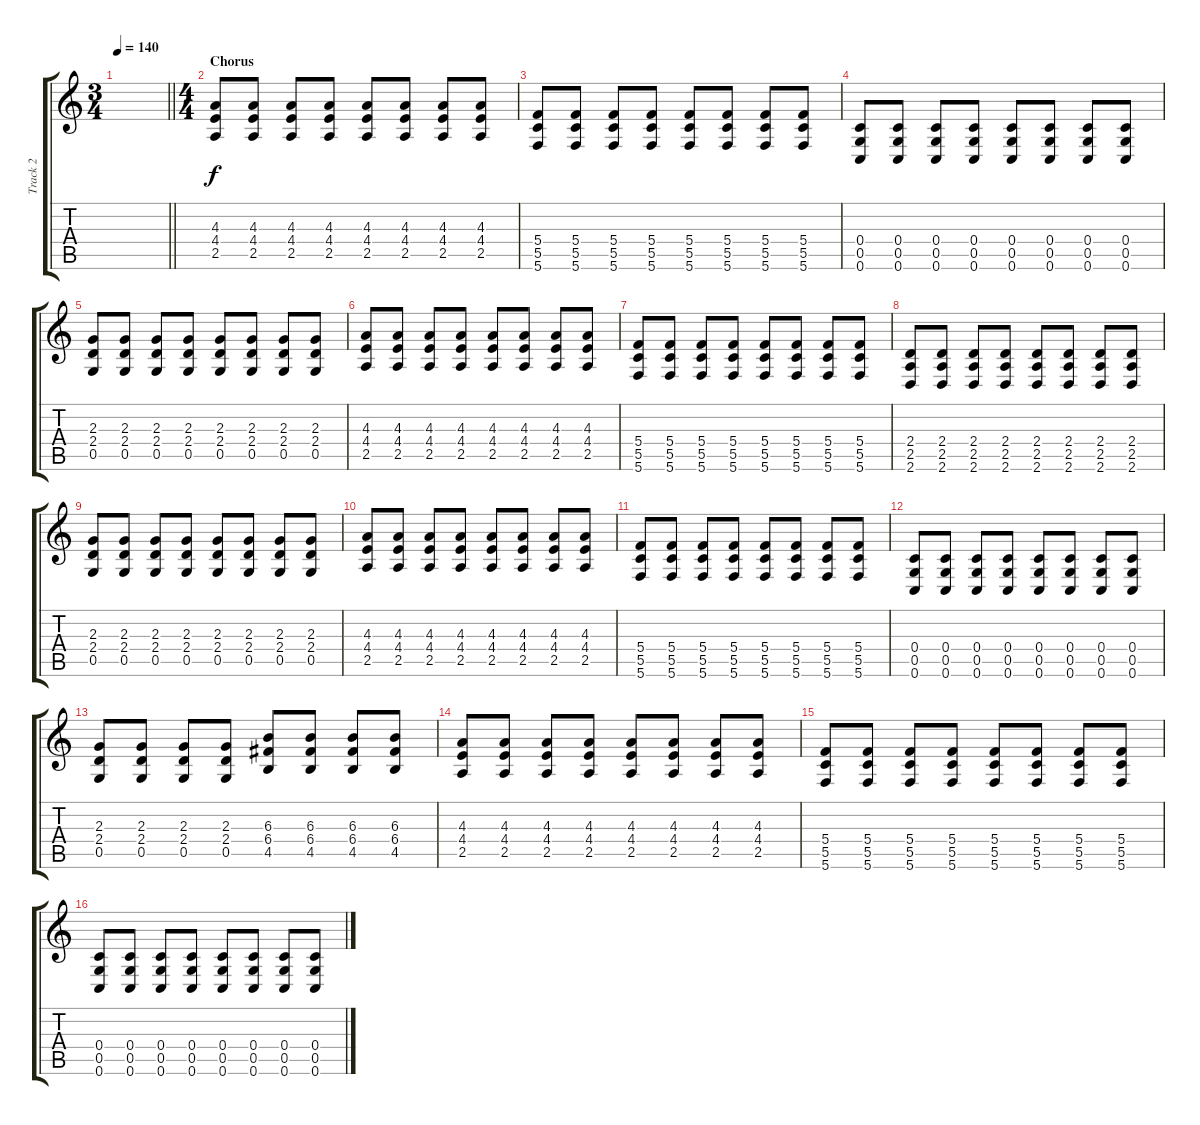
\track ("Track 2" "Track 2") {instrument distortionguitar}
\staff {score tabs}
\tuning (D4 A3 F3 C3 G2 C2) {hide}
\ts (3 4)
\tempo 140
\clef g2
\barLineRight lightlight
\ks c
|
\ts (4 4)
\section ("" "Chorus")
(4.3 4.4 2.5).8 (4.3 4.4 2.5).8 (4.3 4.4 2.5).8 (4.3 4.4 2.5).8 (4.3 4.4 2.5).8 (4.3 4.4 2.5).8 (4.3 4.4 2.5).8 (4.3 4.4 2.5).8 |
(5.4 5.5 5.6).8 (5.4 5.5 5.6).8 (5.4 5.5 5.6).8 (5.4 5.5 5.6).8 (5.4 5.5 5.6).8 (5.4 5.5 5.6).8 (5.4 5.5 5.6).8 (5.4 5.5 5.6).8 |
(0.4 0.5 0.6).8 (0.4 0.5 0.6).8 (0.4 0.5 0.6).8 (0.4 0.5 0.6).8 (0.4 0.5 0.6).8 (0.4 0.5 0.6).8 (0.4 0.5 0.6).8 (0.4 0.5 0.6).8 |
(2.3 2.4 0.5).8 (2.3 2.4 0.5).8 (2.3 2.4 0.5).8 (2.3 2.4 0.5).8 (2.3 2.4 0.5).8 (2.3 2.4 0.5).8 (2.3 2.4 0.5).8 (2.3 2.4 0.5).8 |
(4.3 4.4 2.5).8 (4.3 4.4 2.5).8 (4.3 4.4 2.5).8 (4.3 4.4 2.5).8 (4.3 4.4 2.5).8 (4.3 4.4 2.5).8 (4.3 4.4 2.5).8 (4.3 4.4 2.5).8 |
(5.4 5.5 5.6).8 (5.4 5.5 5.6).8 (5.4 5.5 5.6).8 (5.4 5.5 5.6).8 (5.4 5.5 5.6).8 (5.4 5.5 5.6).8 (5.4 5.5 5.6).8 (5.4 5.5 5.6).8 |
(2.4 2.5 2.6).8 (2.4 2.5 2.6).8 (2.4 2.5 2.6).8 (2.4 2.5 2.6).8 (2.4 2.5 2.6).8 (2.4 2.5 2.6).8 (2.4 2.5 2.6).8 (2.4 2.5 2.6).8 |
(2.3 2.4 0.5).8 (2.3 2.4 0.5).8 (2.3 2.4 0.5).8 (2.3 2.4 0.5).8 (2.3 2.4 0.5).8 (2.3 2.4 0.5).8 (2.3 2.4 0.5).8 (2.3 2.4 0.5).8 |
(4.3 4.4 2.5).8 (4.3 4.4 2.5).8 (4.3 4.4 2.5).8 (4.3 4.4 2.5).8 (4.3 4.4 2.5).8 (4.3 4.4 2.5).8 (4.3 4.4 2.5).8 (4.3 4.4 2.5).8 |
(5.4 5.5 5.6).8 (5.4 5.5 5.6).8 (5.4 5.5 5.6).8 (5.4 5.5 5.6).8 (5.4 5.5 5.6).8 (5.4 5.5 5.6).8 (5.4 5.5 5.6).8 (5.4 5.5 5.6).8 |
(0.4 0.5 0.6).8 (0.4 0.5 0.6).8 (0.4 0.5 0.6).8 (0.4 0.5 0.6).8 (0.4 0.5 0.6).8 (0.4 0.5 0.6).8 (0.4 0.5 0.6).8 (0.4 0.5 0.6).8 |
(2.3 2.4 0.5).8 (2.3 2.4 0.5).8 (2.3 2.4 0.5).8 (2.3 2.4 0.5).8 (6.3 6.4 4.5).8 (6.3 6.4 4.5).8 (6.3 6.4 4.5).8 (6.3 6.4 4.5).8 |
(4.3 4.4 2.5).8 (4.3 4.4 2.5).8 (4.3 4.4 2.5).8 (4.3 4.4 2.5).8 (4.3 4.4 2.5).8 (4.3 4.4 2.5).8 (4.3 4.4 2.5).8 (4.3 4.4 2.5).8 |
(5.4 5.5 5.6).8 (5.4 5.5 5.6).8 (5.4 5.5 5.6).8 (5.4 5.5 5.6).8 (5.4 5.5 5.6).8 (5.4 5.5 5.6).8 (5.4 5.5 5.6).8 (5.4 5.5 5.6).8 |
(0.4 0.5 0.6).8 (0.4 0.5 0.6).8 (0.4 0.5 0.6).8 (0.4 0.5 0.6).8 (0.4 0.5 0.6).8 (0.4 0.5 0.6).8 (0.4 0.5 0.6).8 (0.4 0.5 0.6).8
